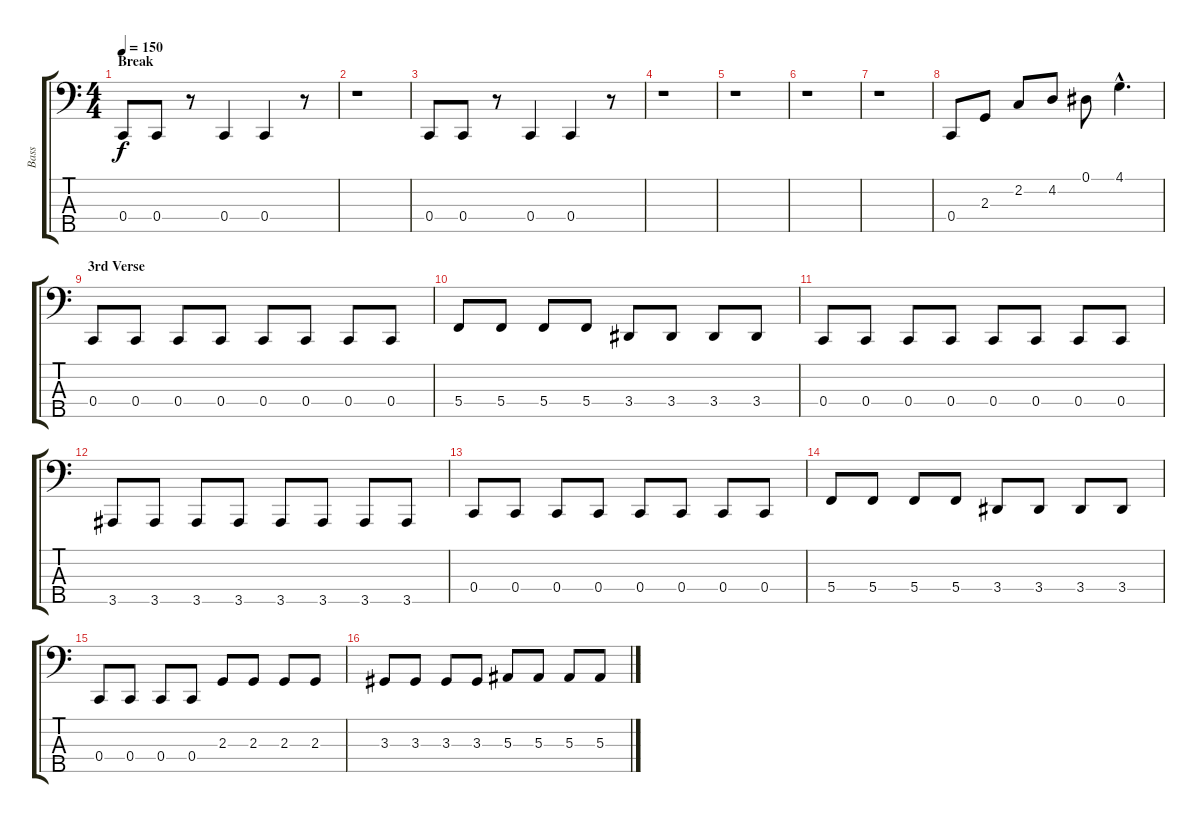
\track ("Bass" "Bass") {instrument electricbassfinger}
\staff {score tabs}
\tuning (Eb2 Bb1 F1 C1 G0) {hide}
\ts (4 4)
\section ("" "Break")
\tempo 150
\clef f4
\ks c
0.4.8{dy f} 0.4.8 r.8 0.4.4 0.4.4 r.8 |
r.1 |
0.4.8 0.4.8 r.8 0.4.4 0.4.4 r.8 |
r.1 |
r.1 |
r.1 |
r.1 |
0.4.8 2.3.8 2.2.8 4.2.8 0.1.8 4.1{hac}.4{d} |
\section ("" "3rd Verse")
0.4.8 0.4.8 0.4.8 0.4.8 0.4.8 0.4.8 0.4.8 0.4.8 |
5.4.8 5.4.8 5.4.8 5.4.8 3.4.8 3.4.8 3.4.8 3.4.8 |
0.4.8 0.4.8 0.4.8 0.4.8 0.4.8 0.4.8 0.4.8 0.4.8 |
3.5.8 3.5.8 3.5.8 3.5.8 3.5.8 3.5.8 3.5.8 3.5.8 |
0.4.8 0.4.8 0.4.8 0.4.8 0.4.8 0.4.8 0.4.8 0.4.8 |
5.4.8 5.4.8 5.4.8 5.4.8 3.4.8 3.4.8 3.4.8 3.4.8 |
0.4.8 0.4.8 0.4.8 0.4.8 2.3.8 2.3.8 2.3.8 2.3.8 |
3.3.8 3.3.8 3.3.8 3.3.8 5.3.8 5.3.8 5.3.8 5.3.8
